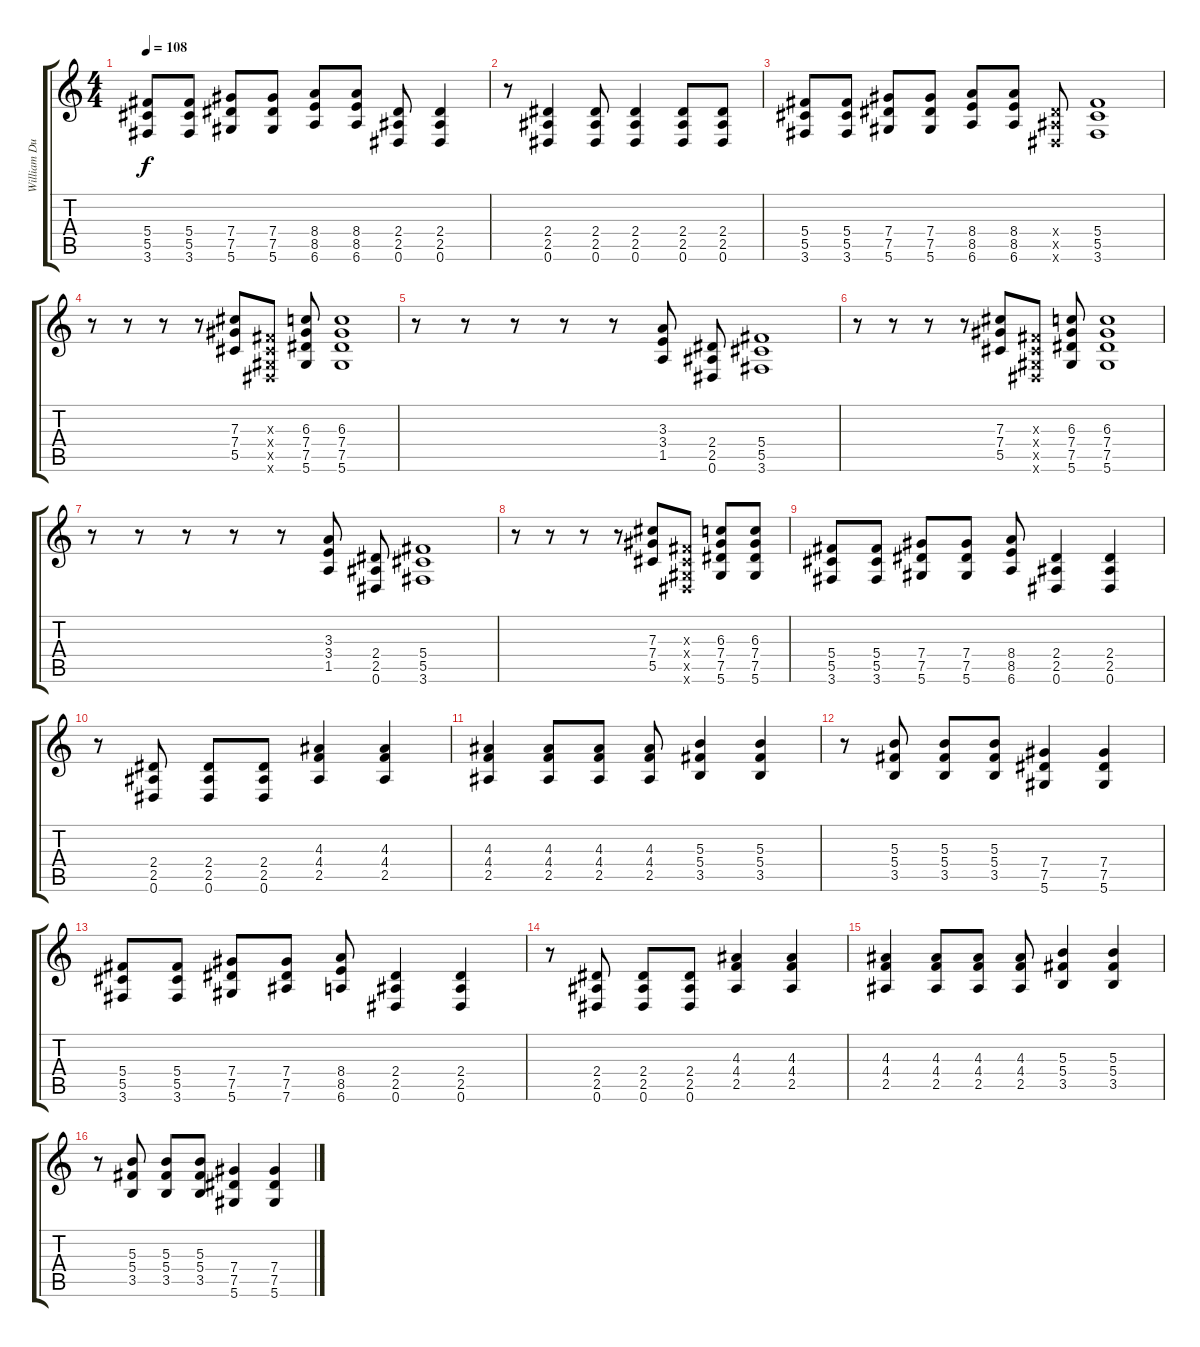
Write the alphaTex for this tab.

\track ("William DuVall" "William Du") {instrument distortionguitar}
\staff {score tabs}
\tuning (Eb4 Bb3 Gb3 Db3 Ab2 Eb2) {hide}
\ts (4 4)
\tempo 108
\clef g2
\ks c
(5.4 5.5 3.6).8{dy f} (5.4 5.5 3.6).8 (7.4 7.5 5.6).8 (7.4 7.5 5.6).8 (8.4 8.5 6.6).8 (8.4 8.5 6.6).8 (2.4 2.5 0.6).8 (2.4 2.5 0.6).4 |
r.8 (2.4 2.5 0.6).4 (2.4 2.5 0.6).8 (2.4 2.5 0.6).4 (2.4 2.5 0.6).8 (2.4 2.5 0.6).8 |
(5.4 5.5 3.6).8 (5.4 5.5 3.6).8 (7.4 7.5 5.6).8 (7.4 7.5 5.6).8 (8.4 8.5 6.6).8 (8.4 8.5 6.6).8 (2.4{x} 2.5{x} 0.6{x}).8 (5.4 5.5 3.6).1 |
r.8 r.8 r.8 r.8 (7.3 7.4 5.5).8 (0.3{x} 0.4{x} 0.5{x} 0.6{x}).8 (6.3 7.4 7.5 5.6).8 (6.3 7.4 7.5 5.6).1 |
r.8 r.8 r.8 r.8 r.8 (3.3 3.4 1.5).8 (2.4 2.5 0.6).8 (5.4 5.5 3.6).1 |
r.8 r.8 r.8 r.8 (7.3 7.4 5.5).8 (0.3{x} 0.4{x} 0.5{x} 0.6{x}).8 (6.3 7.4 7.5 5.6).8 (6.3 7.4 7.5 5.6).1 |
r.8 r.8 r.8 r.8 r.8 (3.3 3.4 1.5).8 (2.4 2.5 0.6).8 (5.4 5.5 3.6).1 |
r.8 r.8 r.8 r.8 (7.3 7.4 5.5).8 (0.3{x} 0.4{x} 0.5{x} 0.6{x}).8 (6.3 7.4 7.5 5.6).8 (6.3 7.4 7.5 5.6).8 |
(5.4 5.5 3.6).8 (5.4 5.5 3.6).8 (7.4 7.5 5.6).8 (7.4 7.5 5.6).8 (8.4 8.5 6.6).8 (2.4 2.5 0.6).4 (2.4 2.5 0.6).4 |
r.8 (2.4 2.5 0.6).8 (2.4 2.5 0.6).8 (2.4 2.5 0.6).8 (4.3 4.4 2.5).4 (4.3 4.4 2.5).4 |
(4.3 4.4 2.5).4 (4.3 4.4 2.5).8 (4.3 4.4 2.5).8 (4.3 4.4 2.5).8 (5.3 5.4 3.5).4 (5.3 5.4 3.5).4 |
r.8 (5.3 5.4 3.5).8 (5.3 5.4 3.5).8 (5.3 5.4 3.5).8 (7.4 7.5 5.6).4 (7.4 7.5 5.6).4 |
(5.4 5.5 3.6).8 (5.4 5.5 3.6).8 (7.4 7.5 5.6).8 (7.4 7.5 7.6).8 (8.4 8.5 6.6).8 (2.4 2.5 0.6).4 (2.4 2.5 0.6).4 |
r.8 (2.4 2.5 0.6).8 (2.4 2.5 0.6).8 (2.4 2.5 0.6).8 (4.3 4.4 2.5).4 (4.3 4.4 2.5).4 |
(4.3 4.4 2.5).4 (4.3 4.4 2.5).8 (4.3 4.4 2.5).8 (4.3 4.4 2.5).8 (5.3 5.4 3.5).4 (5.3 5.4 3.5).4 |
r.8 (5.3 5.4 3.5).8 (5.3 5.4 3.5).8 (5.3 5.4 3.5).8 (7.4 7.5 5.6).4 (7.4 7.5 5.6).4
